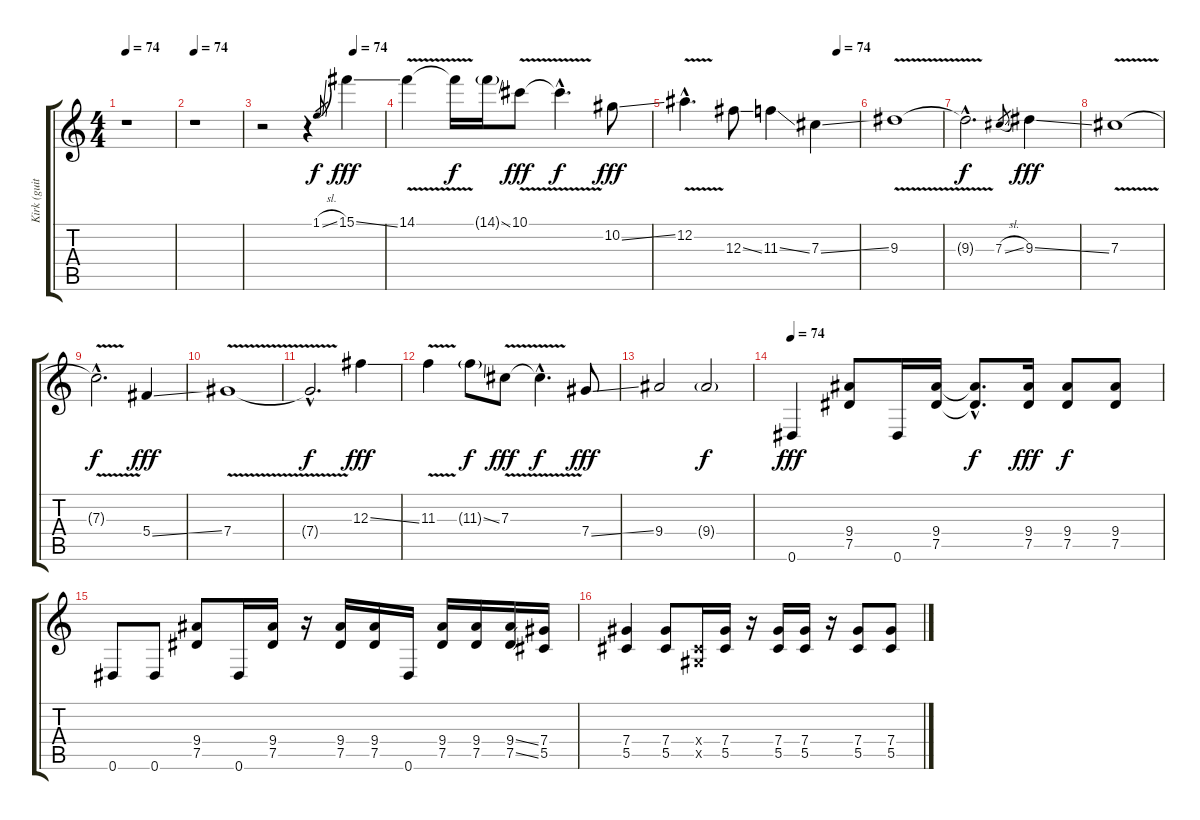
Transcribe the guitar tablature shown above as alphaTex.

\track ("Kirk (guitar w/slide)" "Kirk (guit") {instrument distortionguitar}
\staff {score tabs}
\tuning (Eb4 Bb3 Gb3 Db3 Ab2 Eb2) {hide}
\ts (4 4)
\tempo 74
\clef g2
\ks c
r.1{dy f instrument distortionguitar} |
\tempo 74
r.1 |
\tempo (74 0.75)
r.2 r.4 1.1{sl}.8{gr} 15.1{ss}.4{dy fff volume 16 balance 4} |
14.1{v}.4 14.1{v t}.16{dy f} 14.1{ss g}.16 10.1{v}.8{dy fff} 10.1{v hac t}.4{d dy f} 10.2{ss}.8{dy fff} |
\tempo (74 0.875)
12.2{v hac}.4{d} 12.3{ss}.8 11.3{ss}.4 7.3{ss}.4 |
9.3{v}.1 |
9.3{v hac t}.2{d dy f} 7.3{sl}.8{gr} 9.3{ss}.4{dy fff} |
7.3{v}.1 |
7.3{v hac t}.2{d dy f} 5.4{ss}.4{dy fff} |
7.4{v}.1 |
7.4{v hac t}.2{d dy f} 12.3{ss}.4{dy fff} |
11.3{v}.4 11.3{ss g}.8{dy f} 7.3{v}.8{dy fff} 7.3{v hac t}.4{d dy f} 7.4{ss}.8{dy fff} |
9.4.2 9.4{g}.2{dy f} |
\tempo 74
0.6.4{dy fff} (9.4 7.5).8 0.6.16 (9.4 7.5).16 (9.4{hac t} 7.5{hac t}).8{d dy f} (9.4 7.5).16{dy fff} (9.4 7.5).8{dy f} (9.4 7.5).8 |
0.6.8 0.6.8 (9.4 7.5).8 0.6.16 (9.4 7.5).16 r.16 (9.4 7.5).16 (9.4 7.5).16 0.6.16 (9.4 7.5).16 (9.4 7.5).16 (9.4{ss} 7.5{ss}).16 (7.4 5.5).16 |
(7.4 5.5).4 (7.4 5.5).8 (0.4{x} 0.5{x}).16 (7.4 5.5).16 r.16 (7.4 5.5).16 (7.4 5.5).16 r.16 (7.4 5.5).8 (7.4 5.5).8
